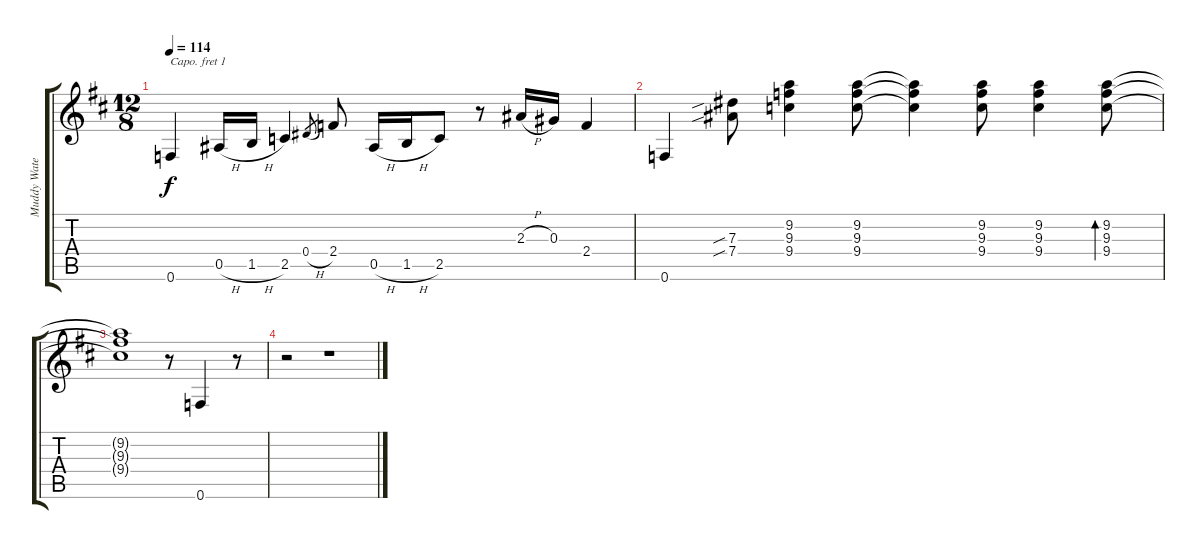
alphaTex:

\track ("Muddy Waters" "Muddy Wate") {instrument acousticguitarsteel}
\staff {score tabs}
\capo 1
\tuning (E4 B3 G3 D3 A2 E2) {hide}
\ts (12 8)
\tempo 114
\clef g2
\ks d
0.6.4{dy f} 0.5{h}.16 1.5{h}.16 2.5.4 0.4{h}.8{gr} 2.4.8 0.5{h}.16 1.5{h}.16 2.5.8 r.8 2.3{h}.16 0.3.16 2.4.4 |
0.6.4 (7.3{sib} 7.4{sib}).8 (9.2 9.3 9.4).4 (9.2 9.3 9.4).8 (9.2{t} 9.3{t} 9.4{t}).4 (9.2 9.3 9.4).8 (9.2 9.3 9.4).4 (9.2 9.3 9.4).8{bd 30} |
(9.2{t} 9.3{t} 9.4{t}).1 r.8 0.6.4 r.8 |
r.2 r.1
